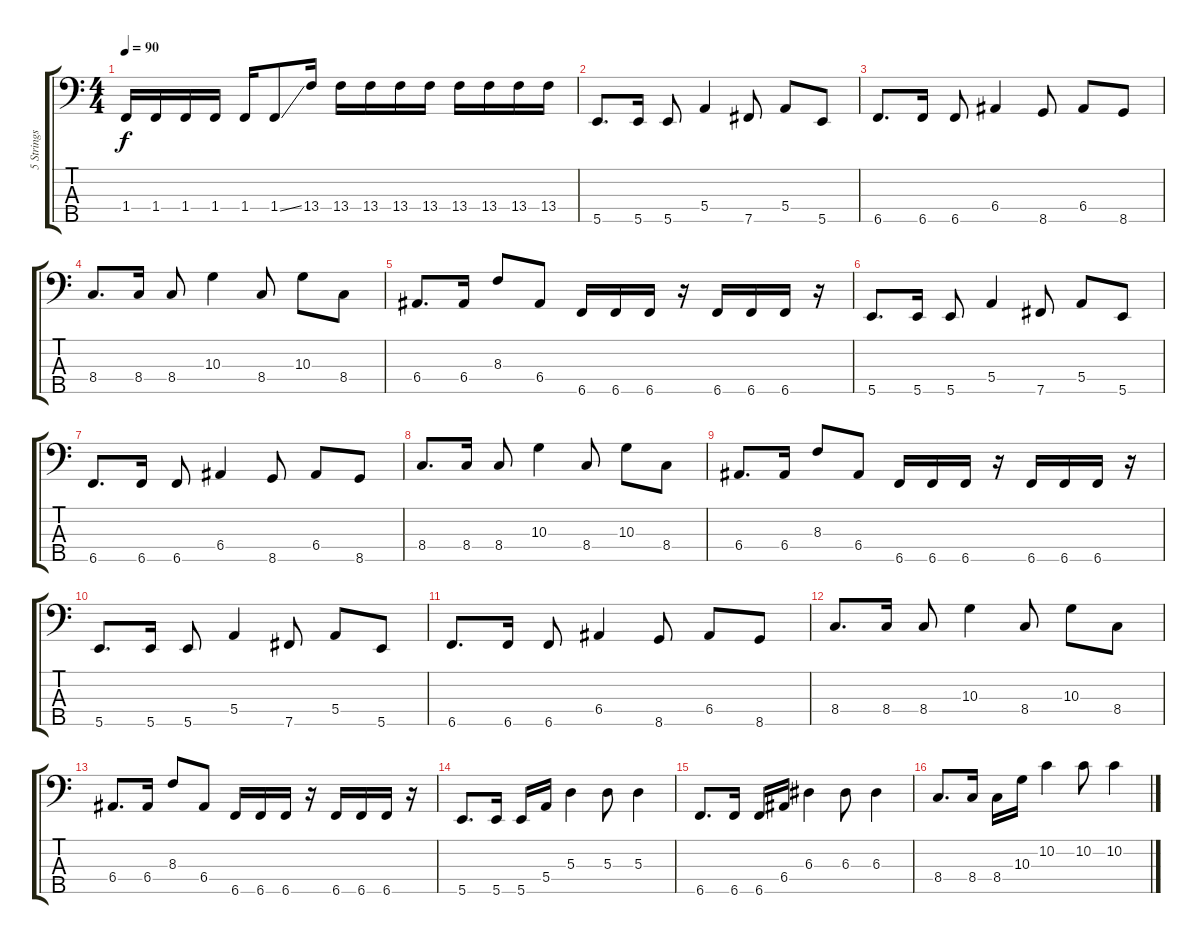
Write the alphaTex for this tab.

\track ("5 Strings Bass Standard Tuning" "5 Strings ") {instrument electricbassfinger}
\staff {score tabs}
\tuning (G2 D2 A1 E1 B0) {hide}
\ts (4 4)
\tempo 90
\clef f4
\ks c
1.4.16{dy f} 1.4.16 1.4.16 1.4.16 1.4.16 1.4{ss}.8 13.4.16 13.4.16 13.4.16 13.4.16 13.4.16 13.4.16 13.4.16 13.4.16 13.4.16 |
5.5.8{d} 5.5.16 5.5.8 5.4.4 7.5.8 5.4.8 5.5.8 |
6.5.8{d} 6.5.16 6.5.8 6.4.4 8.5.8 6.4.8 8.5.8 |
8.4.8{d} 8.4.16 8.4.8 10.3.4 8.4.8 10.3.8 8.4.8 |
6.4.8{d} 6.4.16 8.3.8 6.4.8 6.5.16 6.5.16 6.5.16 r.16 6.5.16 6.5.16 6.5.16 r.16 |
5.5.8{d} 5.5.16 5.5.8 5.4.4 7.5.8 5.4.8 5.5.8 |
6.5.8{d} 6.5.16 6.5.8 6.4.4 8.5.8 6.4.8 8.5.8 |
8.4.8{d} 8.4.16 8.4.8 10.3.4 8.4.8 10.3.8 8.4.8 |
6.4.8{d} 6.4.16 8.3.8 6.4.8 6.5.16 6.5.16 6.5.16 r.16 6.5.16 6.5.16 6.5.16 r.16 |
5.5.8{d} 5.5.16 5.5.8 5.4.4 7.5.8 5.4.8 5.5.8 |
6.5.8{d} 6.5.16 6.5.8 6.4.4 8.5.8 6.4.8 8.5.8 |
8.4.8{d} 8.4.16 8.4.8 10.3.4 8.4.8 10.3.8 8.4.8 |
6.4.8{d} 6.4.16 8.3.8 6.4.8 6.5.16 6.5.16 6.5.16 r.16 6.5.16 6.5.16 6.5.16 r.16 |
5.5.8{d} 5.5.16 5.5.16 5.4.16 5.3.4 5.3.8 5.3.4 |
6.5.8{d} 6.5.16 6.5.16 6.4.16 6.3.4 6.3.8 6.3.4 |
8.4.8{d} 8.4.16 8.4.16 10.3.16 10.2.4 10.2.8 10.2.4
